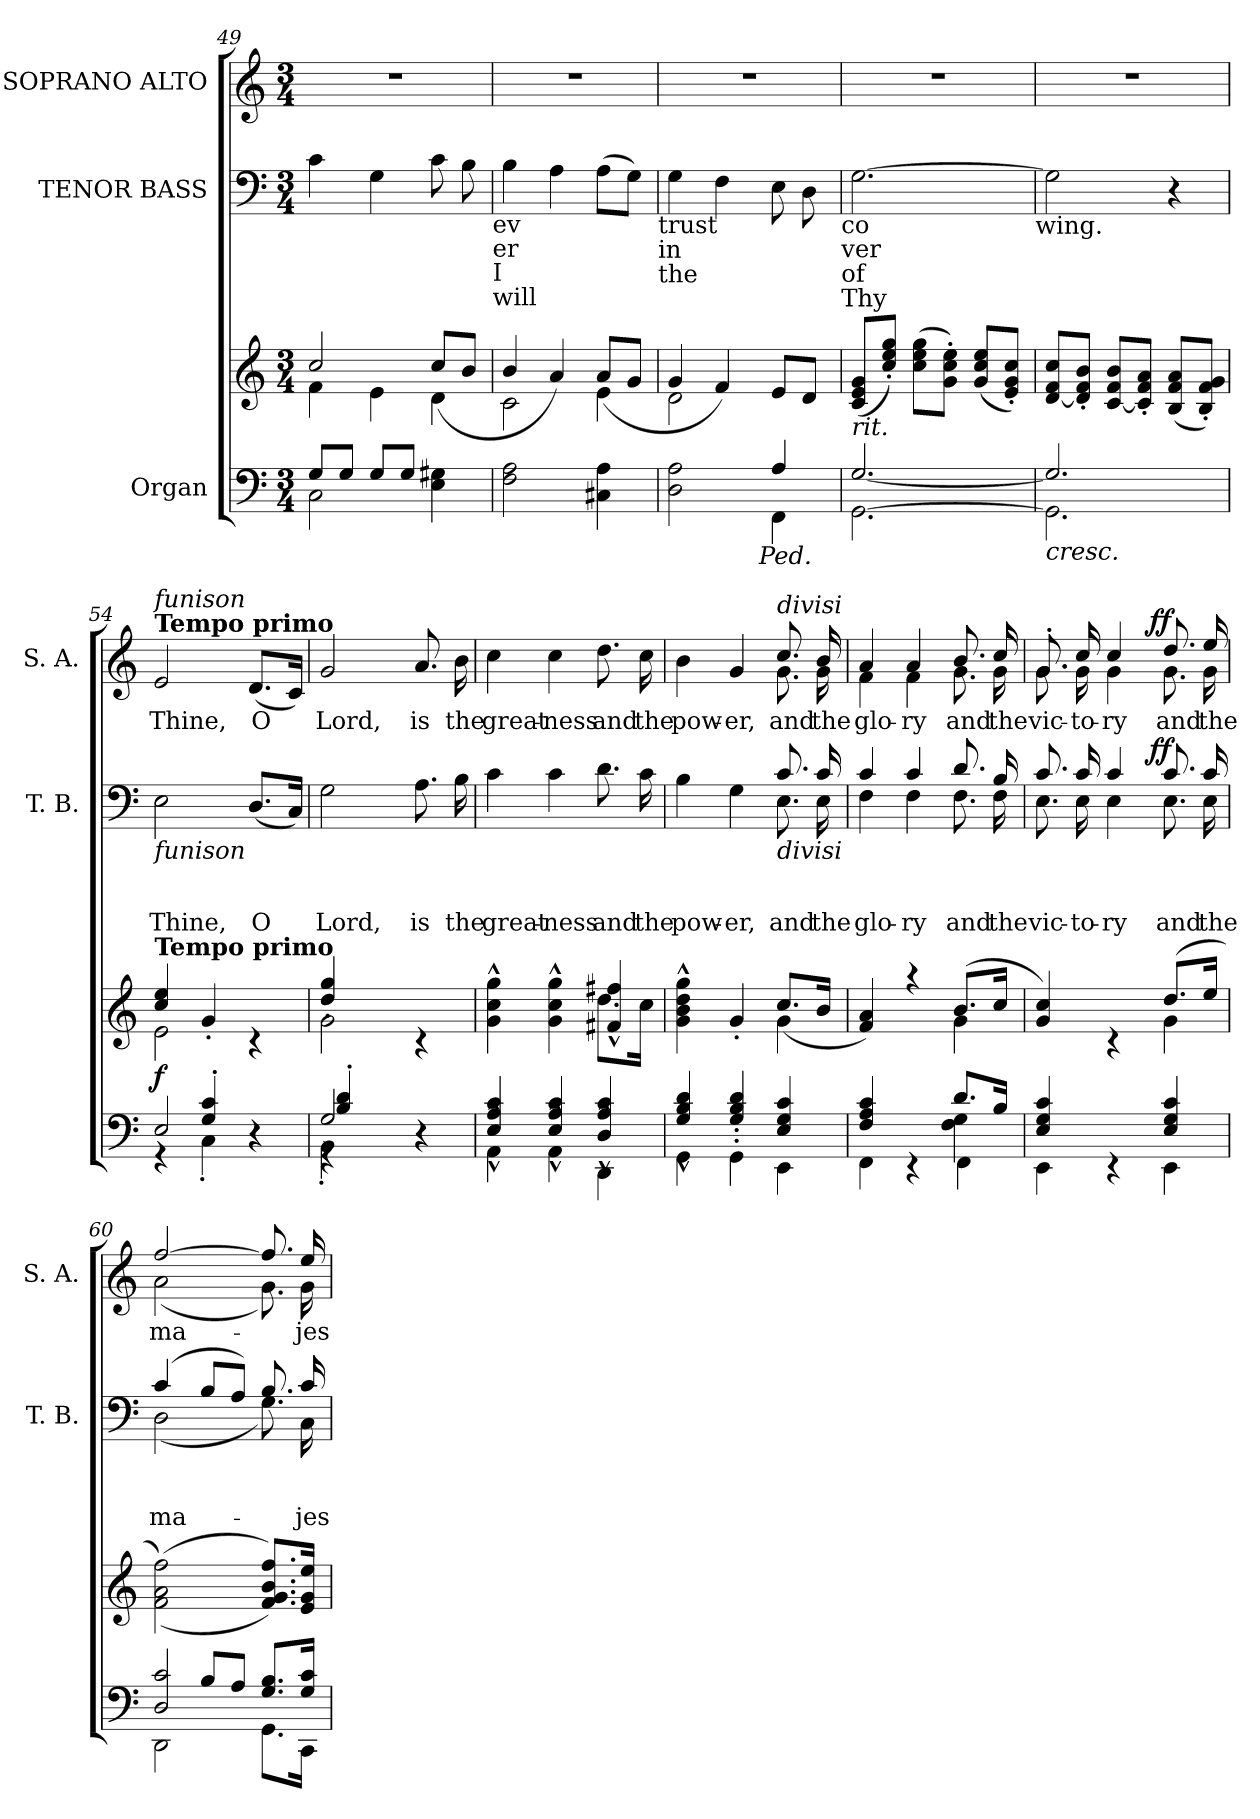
**kern	**kern	**dynam	**kern	**text	**text	**text	**dynam	**kern	**text	**dynam
*part3	*part3	*part3	*part2	*part2	*part2	*part2	*part2	*part1	*part1	*part1
*staff4	*staff3	*staff3/4	*staff2	*staff2	*staff2	*staff2	*staff2	*staff1	*staff1	*staff1
*I"Organ	*	*	*I"TENOR BASS	*	*	*	*	*I"SOPRANO ALTO	*	*
*	*	*	*I'T. B.	*	*	*	*	*I'S. A.	*	*
*clefF4	*clefG2	*	*clefF4	*	*	*	*	*clefG2	*	*
*k[]	*k[]	*	*k[]	*	*	*	*	*k[]	*	*
*C:	*C:	*	*C:	*	*	*	*	*C:	*	*
*M3/4	*M3/4	*	*M3/4	*	*	*	*	*M3/4	*	*
=49	=49	=49	=49	=49	=49	=49	=49	=49	=49	=49
*^	*^	*	*	*	*	*	*	*	*	*
2C\	8G/L	2cc/	4f\	.	4c\	.	.	.	.	2.r	.	.
.	8G/J	.	.	.	.	.	.	.	.	.	.	.
.	8G/L	.	4e\	.	4G\	.	.	.	.	.	.	.
.	8G/J	.	.	.	.	.	.	.	.	.	.	.
4E\ 4G#X\	4ryy	4d\	(>8cc/L	.	8c\	.	.	.	.	.	.	.
.	.	.	8b/J	.	8B\	.	.	.	.	.	.	.
*v	*v	*	*	*	*	*	*	*	*	*	*	*
!	!	!	!	!LO:TX:b:t=ev	!	!	!	!	!	!	!
!	!	!	!	!LO:TX:b:t=er	!	!	!	!	!	!	!
!	!	!	!	!LO:TX:b:t=I	!	!	!	!	!	!	!
!	!	!	!	!LO:TX:b:t=will	!	!	!	!	!	!	!
!!LO:PB:g=z
=50	=50	=50	=50	=50	=50	=50	=50	=50	=50	=50	=50
2F\ 2A\	2c\	4b/	.	4B\	.	.	.	.	2.r	.	.
.	.	4a/)	.	4A\	.	.	.	.	.	.	.
4C#X\ 4A\	4e\	(>8a/L	.	(>8A\L	.	.	.	.	.	.	.
.	.	8g/J	.	8G\J)	.	.	.	.	.	.	.
!	!	!	!	!LO:TX:b:t=trust	!	!	!	!	!	!	!
!	!	!	!	!LO:TX:b:t=in	!	!	!	!	!	!	!
!	!	!	!	!LO:TX:b:t=the	!	!	!	!	!	!	!
=51	=51	=51	=51	=51	=51	=51	=51	=51	=51	=51	=51
*^	*	*	*	*	*	*	*	*	*	*	*
*	*^	*	*	*	*	*	*	*	*	*	*	*
2D\ 2A\	2ryy	4...ryy	2d\	4g/	.	4G\	.	.	.	.	2.r	.	.
.	.	.	.	4f/)	.	4F\	.	.	.	.	.	.	.
!	!	!LO:TX:b:i:t=Ped.	!	!	!	!	!	!	!	!	!	!	!
.	.	4ryy	.	.	.	.	.	.	.	.	.	.	.
4FF\	4A/	.	4ryy	8e/L	.	8E\	.	.	.	.	.	.	.
.	.	.	.	8d/J	.	8D\	.	.	.	.	.	.	.
.	.	32ryy	.	.	.	.	.	.	.	.	.	.	.
!	!	!	!	!	!	!LO:TX:b:t=co	!	!	!	!	!	!	!
!	!	!	!	!	!	!LO:TX:b:t=ver	!	!	!	!	!	!	!
!	!	!	!	!	!	!LO:TX:b:t=of	!	!	!	!	!	!	!
!	!	!	!	!	!	!LO:TX:b:t=Thy	!	!	!	!	!	!	!
=52	=52	=52	=52	=52	=52	=52	=52	=52	=52	=52	=52	=52	=52
!LO:TX:a:i:t=rit.	!	!	!	!	!	!	!	!	!	!	!	!	!
*	*v	*v	*	*	*	*	*	*	*	*	*	*	*
*	*	*v	*v	*	*	*	*	*	*	*	*	*
[<2.GG\	[>2.G/	(<8c/ 8e/ 8g/L	.	[>2.G\	.	.	.	.	2.r	.	.
.	.	8cc/'< 8ee/'< 8gg/'<J)	.	.	.	.	.	.	.	.	.
.	.	(>8cc\ 8ee\ 8gg\L	.	.	.	.	.	.	.	.	.
.	.	8g\'> 8cc\'> 8ee\'>J)	.	.	.	.	.	.	.	.	.
.	.	(<8g/ 8cc/ 8ee/L	.	.	.	.	.	.	.	.	.
.	.	8e/'< 8g/'< 8cc/'<J)	.	.	.	.	.	.	.	.	.
!	!	!	!	!LO:TX:b:t=wing.	!	!	!	!	!	!	!
=53	=53	=53	=53	=53	=53	=53	=53	=53	=53	=53	=53
!	!	!	!LO:HP:b=2	!	!	!	!	!	!	!	!
2.GG\]	2.G/]	[<8d/ 8f/ 8cc/L	<	2G\]	.	.	.	.	2.r	.	.
.	.	8d/]'< 8f/'< 8b/'<J	.	.	.	.	.	.	.	.	.
.	.	[<8c/ 8f/ 8b/L	.	.	.	.	.	.	.	.	.
.	.	8c/]'< 8f/'< 8a/'<J	.	.	.	.	.	.	.	.	.
.	.	(<8B/ 8f/ 8a/L	.	4r	.	.	.	.	.	.	.
.	.	8B/'< 8f/'< 8g/'<J)	.	.	.	.	.	.	.	.	.
!!LO:LB:g=z
=54	=54	=54	=54	=54	=54	=54	=54	=54	=54	=54	=54
*	*^	*^	*	*	*	*	*	*	*	*	*
!	!	!	!	!	!	!	!	!	!	!	!LO:TX:a:B:t=Tempo primo	!	!
!	!	!	!	!	!	!	!	!	!	!	!LO:TX:a:i:t=funison	!	!
!	!	!	!	!	!	!LO:TX:b:i:t=funison	!	!	!	!	!	!	!
!	!	!	!LO:TX:a:B:t=Tempo primo	!	!	!	!	!	!	!	!	!	!
!	!	!	!	!	!LO:DY:a=2	!	!	!	!LO:LY:a	!	!	!LO:LY:b	!
2E/	4rGG	4ryy	2e\	4cc/ 4ee/	f	2E\	.	.	Thine,	.	2e/	Thine,	.
.	4C'<\	4G/'> 4c/'>	.	4g'>/	.	.	.	.	.	.	.	.	.
!	!	!	!	!	!	!	!	!	!LO:LY:a	!	!	!LO:LY:b	!
4ryy	4ryy	4r	4ryy	4rc	[	(<8.D/L	.	.	O	.	(<8.d/L	O	.
.	.	.	.	.	.	16C/Jk)	.	.	.	.	16c/Jk)	.	.
=55	=55	=55	=55	=55	=55	=55	=55	=55	=55	=55	=55	=55	=55
*	*	*^	*	*	*	*	*	*	*	*	*	*	*
!	!	!	!	!	!	!	!	!	!	!LO:LY:a	!	!	!LO:LY:b	!
2G/	4rGG	4B/'> 4d/'>	4BB'<\	2g\	4dd/'> 4gg/'>	.	2G\	.	.	Lord,	.	2g/	Lord,	.
.	2ryy	2ryy	4ryy	.	4ryy	.	.	.	.	.	.	.	.	.
!	!	!	!	!	!	!	!	!	!	!LO:LY:a	!	!	!LO:LY:b	!
4ryy	.	.	4r	4ryy	4rc	.	8.A\	.	.	is	.	8.a/	is	.
!	!	!	!	!	!	!	!	!	!	!LO:LY:a	!	!	!LO:LY:b	!
.	.	.	.	.	.	.	16B\	.	.	the	.	16b\	the	.
*	*v	*v	*v	*	*	*	*	*	*	*	*	*	*	*
=56	=56	=56	=56	=56	=56	=56	=56	=56	=56	=56	=56	=56
!	!	!	!	!	!	!	!	!LO:LY:a	!	!	!LO:LY:b	!
4AA^^<\	4E/^^> 4A/^^> 4c/^^>	4g\^^< 4cc\^^< 4gg\^^<	2ryy	.	4c\	.	.	great-	.	4cc\	great-	.
!	!	!	!	!	!	!	!	!LO:LY:a	!	!	!LO:LY:b	!
4AA^^<\	4E/^^> 4A/^^> 4c/^^>	4g\^^< 4cc\^^< 4gg\^^<	.	.	4c\	.	.	-ness	.	4cc\	-ness	.
!	!	!	!	!	!	!	!	!LO:LY:a	!	!	!LO:LY:b	!
4DD^^<\	4D/^^> 4A/^^> 4c/^^>	8.dd\L	4f#X/^^> 4ff#X/^^>	.	8.d\	.	.	and	.	8.dd\	and	.
!	!	!	!	!	!	!	!	!LO:LY:a	!	!	!LO:LY:b	!
.	.	16cc\Jk	.	.	16c\	.	.	the	.	16cc\	the	.
=57	=57	=57	=57	=57	=57	=57	=57	=57	=57	=57	=57	=57
*	*	*	*	*	*^	*	*	*	*	*	*	*
!	!	!	!	!	!	!	!	!	!LO:LY:a	!	!	!LO:LY:b	!
*	*	*	*	*	*	*	*	*	*	*	*^	*	*
4GG^^<\	4G/^^> 4B/^^> 4d/^^>	4g\^^< 4b\^^< 4dd\^^< 4gg\^^<	2ryy	.	2ryy	4B\	.	.	pow-	.	4b\	2ryy	pow-	.
!	!	!	!	!	!	!	!	!	!LO:LY:a	!	!	!	!LO:LY:b	!
4GG'<\	4G/'> 4B/'> 4d/'>	4g'>/	.	.	.	4G\	.	.	-er,	.	4g/	.	-er,	.
!	!	!	!	!	!	!	!	!	!	!	!LO:TX:a:i:t=divisi	!	!	!
!	!	!	!	!	!LO:TX:b:i:t=divisi	!	!	!	!	!	!	!	!	!
!	!	!	!	!	!	!	!	!	!LO:LY:a	!	!	!	!LO:LY:b	!
4EE\	4E/ 4G/ 4c/	4g\	(>8.cc/L	.	8.c/	8.E\	.	.	and	.	8.g\	8.cc/	and	.
!	!	!	!	!	!	!	!	!	!LO:LY:a	!	!	!	!LO:LY:b	!
.	.	.	16b/Jk	.	16c/	16E\	.	.	the	.	16b/	16g\	the	.
!!LO:LB:g=z	!!
=58	=58	=58	=58	=58	=58	=58	=58	=58	=58	=58	=58	=58	=58	=58
*	*^	*	*	*	*	*	*	*	*	*	*	*	*	*
!	!	!	!	!	!	!	!	!	!	!LO:LY:a	!	!	!	!LO:LY:b	!
4FF\	4F/ 4A/ 4c/	2ryy	4f/ 4a/)	2ryy	.	4c/	4F\	.	.	glo-	.	4a/	4f\	glo-	.
!	!	!	!	!	!	!	!	!	!	!LO:LY:a	!	!	!	!LO:LY:b	!
4ryy	4rEE	.	4raa	.	.	4c/	4F\	.	.	-ry	.	4a/	4f\	-ry	.
!	!	!	!	!	!	!	!	!	!	!LO:LY:a	!	!	!	!LO:LY:b	!
4F\ 4G\	8.d/L	4FF\	(>8.b/L	4g\	.	8.d/	8.F\	.	.	and	.	8.b/	8.g\	and	.
!	!	!	!	!	!	!	!	!	!	!LO:LY:a	!	!	!	!LO:LY:b	!
.	16B/Jk	.	16cc/Jk	.	.	16B/	16F\	.	.	the	.	16cc/	16g\	the	.
*	*v	*v	*	*	*	*	*	*	*	*	*	*	*	*	*
=59	=59	=59	=59	=59	=59	=59	=59	=59	=59	=59	=59	=59	=59	=59
!	!	!	!	!	!	!	!	!	!LO:LY:a	!	!	!	!LO:LY:b	!
*	*	*	*	*	*	*^	*	*	*	*	*	*^	*	*
4EE\	4E/ 4G/ 4c/	4g/ 4cc/)	4ryy	.	8.c/	8.E\	4...ryy	.	.	vic-	.	8.g'>/	8.g\	4...ryy	vic-	.
!	!	!	!	!	!	!	!	!	!	!LO:LY:a	!	!	!	!	!LO:LY:b	!
.	.	.	.	.	16c/	16E\	.	.	.	-to-	.	16cc/	16g\	.	-to-	.
!	!	!	!	!	!	!	!	!	!	!LO:LY:a	!	!	!	!	!LO:LY:b	!
4ryy	4rEE	4ryy	4rc	.	4c/	4E\	.	.	.	-ry	.	4cc/	4g\	.	-ry	.
!	!	!	!	!	!	!	!	!	!	!	!LO:DY:b	!	!	!	!	!LO:DY:a
.	.	.	.	.	.	.	4ryy	.	.	.	ff	.	.	4ryy	.	ff
!	!	!	!	!	!	!	!	!	!	!LO:LY:a	!	!	!	!	!LO:LY:b	!
4EE\	4E/ 4G/ 4c/	(>8.dd/L	4g\	.	8.c/	8.E\	.	.	.	and	.	8.dd/	8.g\	.	and	.
!	!	!	!	!	!	!	!	!	!	!LO:LY:a	!	!	!	!	!LO:LY:b	!
.	.	16ee/Jk	.	.	16c/	16E\	.	.	.	the	.	16ee/	16g\	.	the	.
.	.	.	.	.	.	.	32ryy	.	.	.	.	.	.	32ryy	.	.
=60	=60	=60	=60	=60	=60	=60	=60	=60	=60	=60	=60	=60	=60	=60	=60	=60
*	*^	*	*	*	*	*	*	*	*	*	*	*	*	*	*	*
!	!	!	!	!	!	!	!	!	!	!	!LO:LY:a	!	!	!	!	!LO:LY:b	!
*	*	*	*v	*v	*	*	*	*	*	*	*	*	*	*v	*v	*	*
*	*	*	*	*	*	*v	*v	*	*	*	*	*	*	*	*
2DD\	2D/ 2c/	4ryy	(>(2f\ 2a\ 2ff\)	.	(4c/	(<2D\	.	.	ma-	.	[>2ff/	(<2a\	ma-	.
.	.	8B/L	.	.	8B/L	.	.	.	.	.	.	.	.	.
.	.	8A/J	.	.	8A/J)	.	.	.	.	.	.	.	.	.
8.GG\L	4ryy	8.G/ 8.B/L	8.f/ 8.g/ 8.b/ 8.ff/L))	.	8.B/	8.G\)	.	.	.	.	8.ff/]	8.g\)	.	.
!	!	!	!	!	!	!	!	!	!LO:LY:a	!	!	!	!LO:LY:b	!
16CC\Jk	.	16G/ 16c/Jk	16e/ 16g/ 16ee/Jk	.	16c/	16C\	.	.	-jes-	.	16ee/	16g\	-jes-	.
*	*	*	*	*	*v	*v	*	*	*	*	*	*	*	*
*v	*v	*v	*	*	*	*	*	*	*	*v	*v	*	*
=	=	=	=	=	=	=	=	=	=	=
*-	*-	*-	*-	*-	*-	*-	*-	*-	*-	*-
